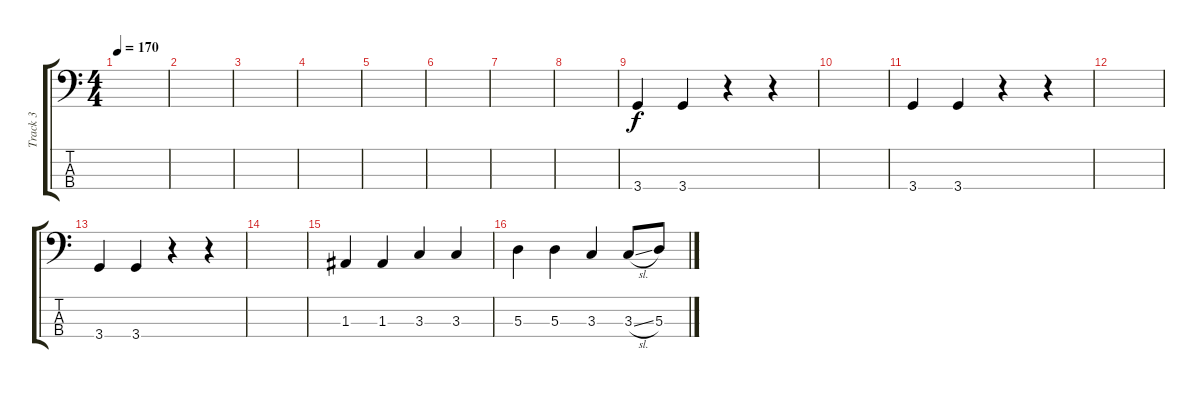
\track ("Track 3" "Track 3") {instrument electricbassfinger}
\staff {score tabs}
\tuning (G2 D2 A1 E1) {hide}
\ts (4 4)
\tempo 170
\clef f4
\ks c
|
|
|
|
|
|
|
|
3.4.4 3.4.4 r.4 r.4 |
|
3.4.4 3.4.4 r.4 r.4 |
|
3.4.4 3.4.4 r.4 r.4 |
|
1.3.4 1.3.4 3.3.4 3.3.4 |
5.3.4 5.3.4 3.3.4 3.3{sl}.8 5.3.8
